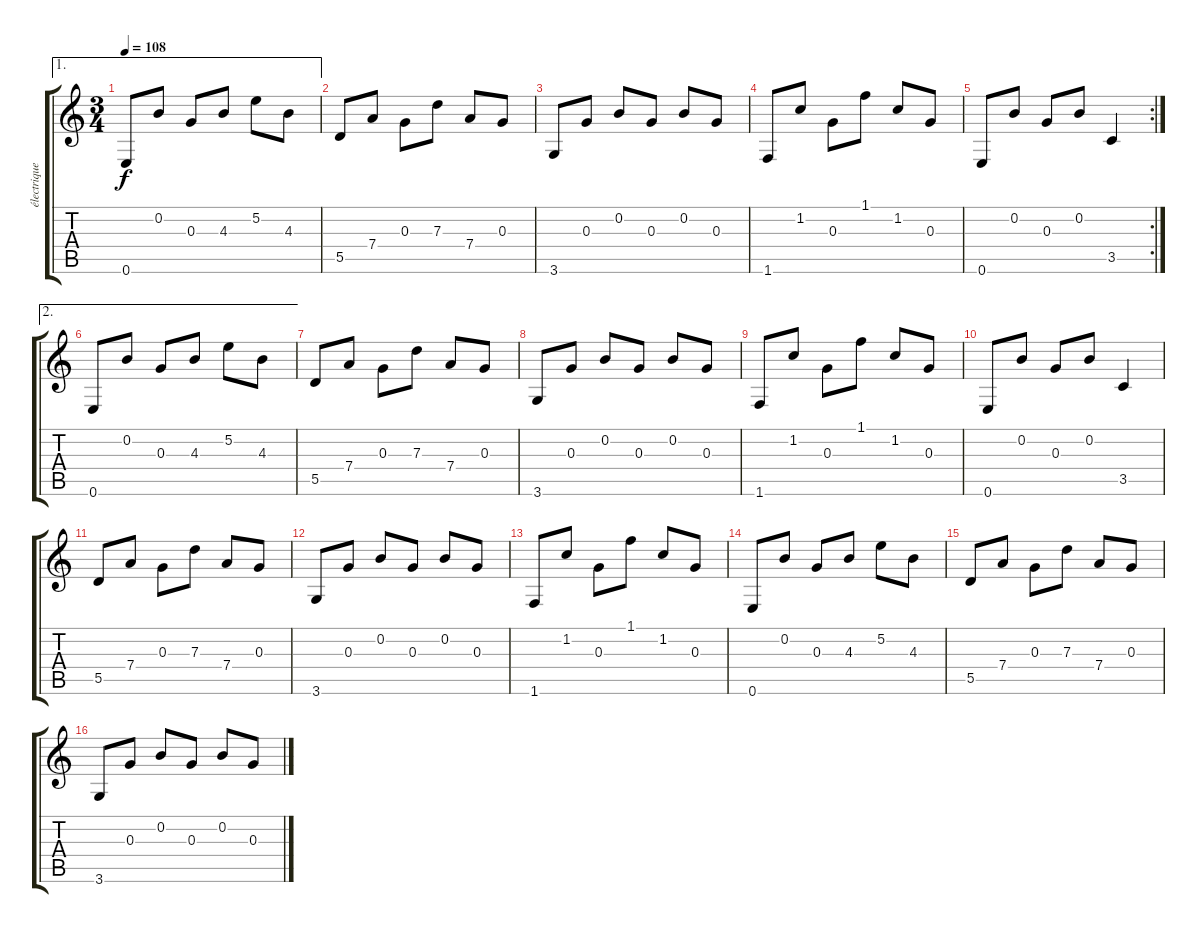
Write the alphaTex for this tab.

\track ("électrique 2" "électrique") {instrument electricguitarjazz}
\staff {score tabs}
\tuning (E4 B3 G3 D3 A2 E2) {hide}
\ae 1
\ts (3 4)
\tempo 108
\clef g2
\ks c
0.6.8{dy f} 0.2.8 0.3.8 4.3.8 5.2.8 4.3.8 |
5.5.8 7.4.8 0.3.8 7.3.8 7.4.8 0.3.8 |
3.6.8 0.3.8 0.2.8 0.3.8 0.2.8 0.3.8 |
1.6.8 1.2.8 0.3.8 1.1.8 1.2.8 0.3.8 |
\rc 2
0.6.8 0.2.8 0.3.8 0.2.8 3.5.4 |
\ae 2
0.6.8 0.2.8 0.3.8 4.3.8 5.2.8 4.3.8 |
5.5.8 7.4.8 0.3.8 7.3.8 7.4.8 0.3.8 |
3.6.8 0.3.8 0.2.8 0.3.8 0.2.8 0.3.8 |
1.6.8 1.2.8 0.3.8 1.1.8 1.2.8 0.3.8 |
0.6.8 0.2.8 0.3.8 0.2.8 3.5.4 |
5.5.8 7.4.8 0.3.8 7.3.8 7.4.8 0.3.8 |
3.6.8 0.3.8 0.2.8 0.3.8 0.2.8 0.3.8 |
1.6.8 1.2.8 0.3.8 1.1.8 1.2.8 0.3.8 |
0.6.8 0.2.8 0.3.8 4.3.8 5.2.8 4.3.8 |
5.5.8 7.4.8 0.3.8 7.3.8 7.4.8 0.3.8 |
3.6.8 0.3.8 0.2.8 0.3.8 0.2.8 0.3.8
